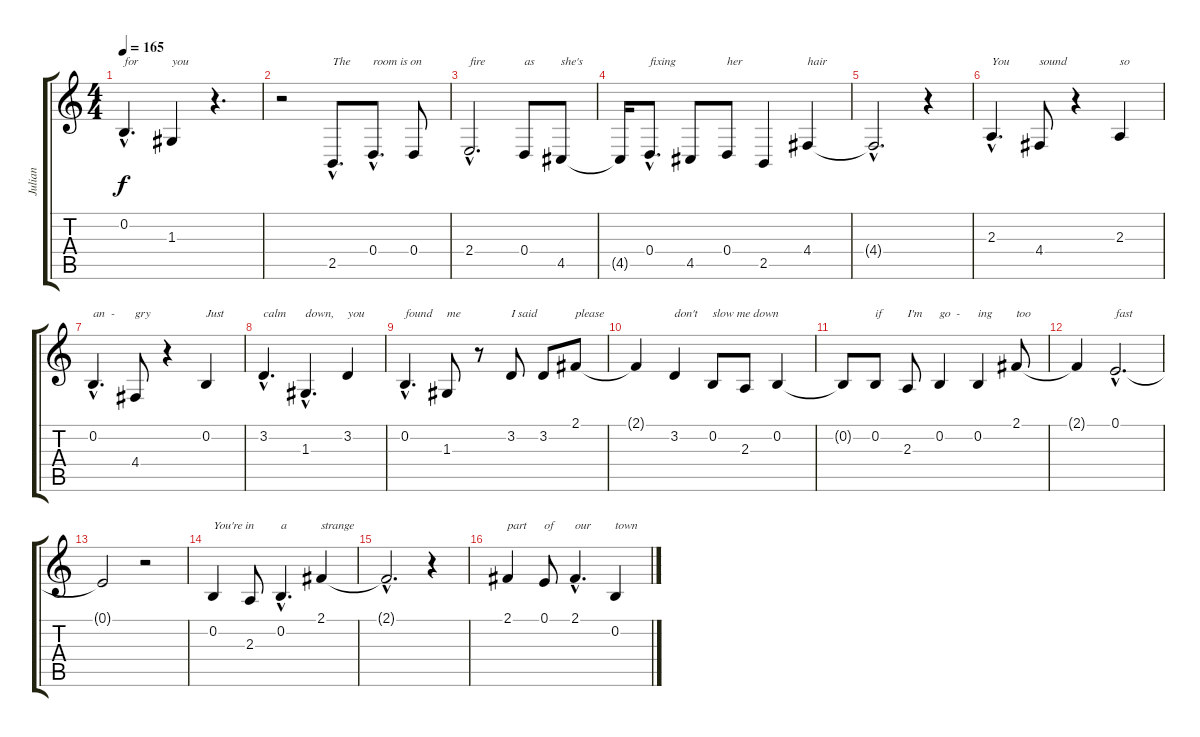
\track ("Julian" "Julian") {instrument tenorsax}
\staff {score tabs}
\tuning (E4 B3 G3 D3 A2 E2) {hide}
\ts (4 4)
\tempo 165
\clef g2
\ks c
0.2{hac}.4{d txt "for" dy f} 1.3.4{txt "you"} r.4{d} |
r.2 2.5{hac}.8{d txt "The"} 0.4{hac}.8{d txt "room is on"} 0.4.8 |
2.4{hac}.2{d txt "fire"} 0.4.8{txt "as"} 4.5.8{txt "she's"} |
4.5{t}.16 0.4{hac}.8{d txt "fixing"} 4.5.8 0.4.8{txt "her"} 2.5.4 4.4.4{txt "hair"} |
4.4{hac t}.2{d} r.4 |
2.3{hac}.4{d txt "You"} 4.4.8{txt "sound"} r.4 2.3.4{txt "so"} |
0.2{hac}.4{d txt "an  -"} 4.4.8{txt "gry"} r.4 0.2.4{txt "Just"} |
3.2{hac}.4{d txt "calm"} 1.3{hac}.4{d txt "down,"} 3.2.4{txt "you"} |
0.2{hac}.4{d txt "found"} 1.3.8{txt "me"} r.8 3.2.8{txt "I said"} 3.2.8 2.1.8{txt "please"} |
2.1{t}.4 3.2.4{txt "don't"} 0.2.8{txt "slow me down"} 2.3.8 0.2.4 |
0.2{t}.8 0.2.8{txt "if"} 2.3.8{txt "I'm"} 0.2.4{txt "go  -"} 0.2.4{txt "ing"} 2.1.8{txt "too"} |
2.1{t}.4 0.1{hac}.2{d txt "fast"} |
0.1{t}.2 r.2 |
0.2.4{txt "You're in"} 2.3.8 0.2{hac}.4{d txt "a"} 2.1.4{txt "strange"} |
2.1{hac t}.2{d} r.4 |
2.1.4{txt "part"} 0.1.8{txt "of"} 2.1{hac}.4{d txt "our"} 0.2.4{txt "town"}
